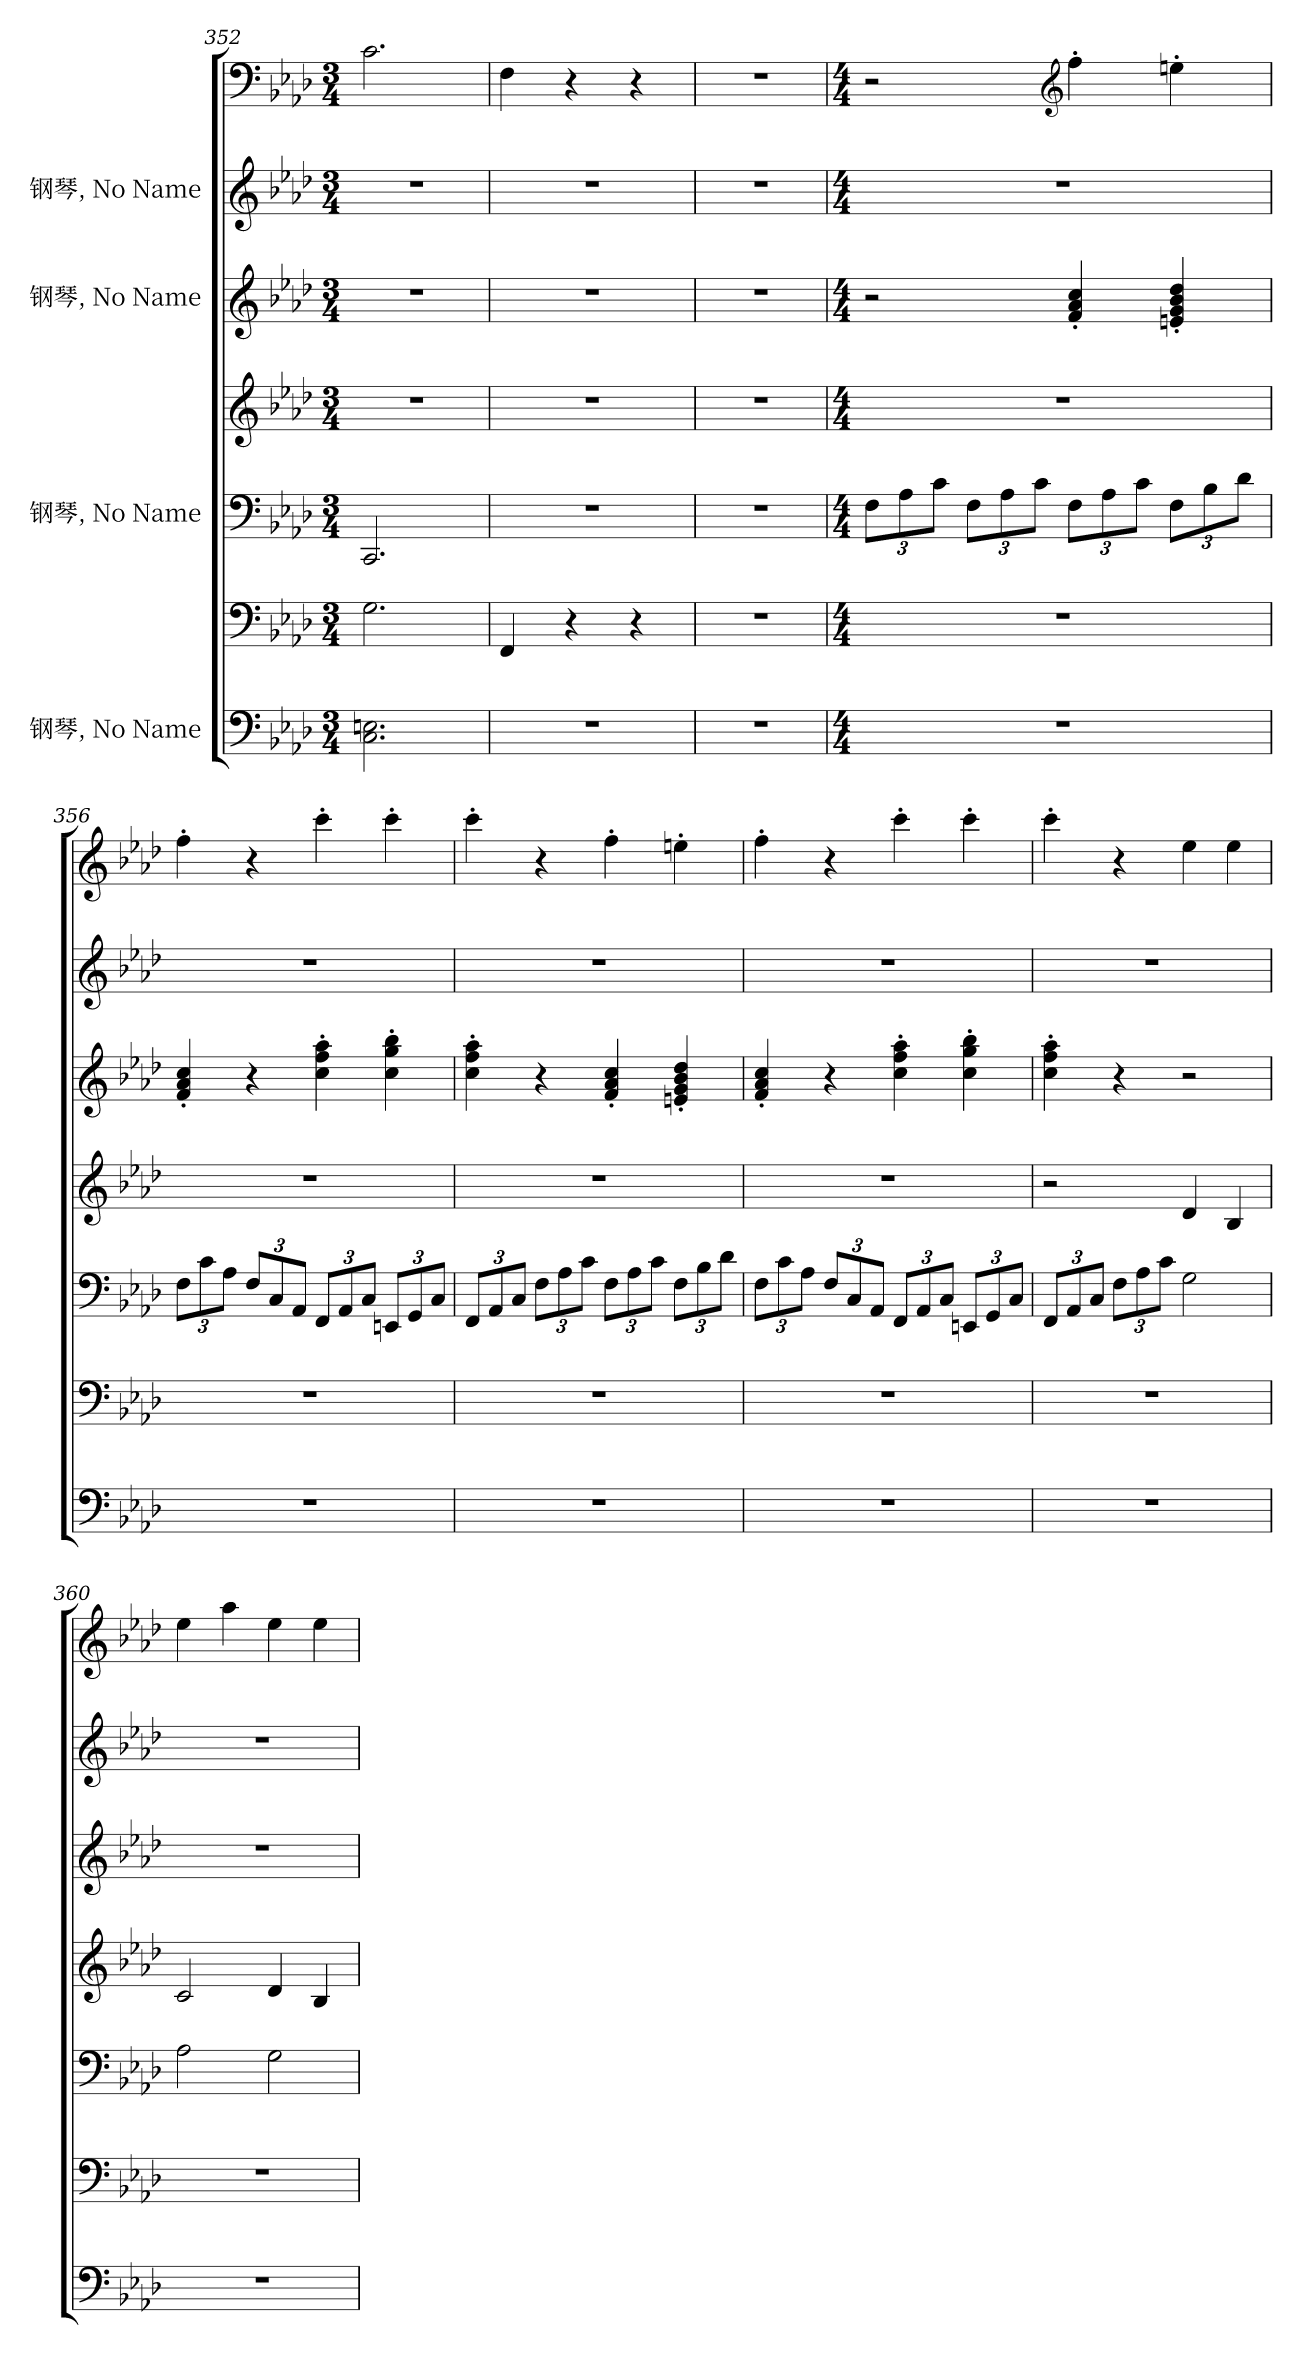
**kern	**kern	**kern	**kern	**kern	**kern	**kern
*part4	*part4	*part3	*part3	*part2	*part1	*part1
*staff7	*staff6	*staff5	*staff4	*staff3	*staff2	*staff1
*I"钢琴, No Name	*	*I"钢琴, No Name	*	*I"钢琴, No Name	*I"钢琴, No Name	*
*clefF4	*clefF4	*clefF4	*clefG2	*clefG2	*clefG2	*clefF4
*k[b-e-a-d-]	*k[b-e-a-d-]	*k[b-e-a-d-]	*k[b-e-a-d-]	*k[b-e-a-d-]	*k[b-e-a-d-]	*k[b-e-a-d-]
*M3/4	*M3/4	*M3/4	*M3/4	*M3/4	*M3/4	*M3/4
*MM145	*MM145	*MM145	*MM145	*MM145	*MM145	*MM145
=352	=352	=352	=352	=352	=352	=352
2.C\ 2.En\	2.G\	2.CC/	2.r	2.r	2.r	2.c\
=353	=353	=353	=353	=353	=353	=353
2.r	4FF/	2.r	2.r	2.r	2.r	4F\
*	*	*	*	*	*	*MM80
.	4r	.	.	.	.	4r
.	4r	.	.	.	.	4r
=354	=354	=354	=354	=354	=354	=354
2.r	2.r	2.r	2.r	2.r	2.r	2.r
=355	=355	=355	=355	=355	=355	=355
*M4/4	*M4/4	*M4/4	*M4/4	*M4/4	*M4/4	*M4/4
*	*	*Xbrackettup	*	*	*	*
*	*	*	*	*	*	*MM203
1r	1r	12F\L	1r	2r	1r	2r
.	.	12A-\	.	.	.	.
.	.	12c\J	.	.	.	.
.	.	12F\L	.	.	.	.
.	.	12A-\	.	.	.	.
.	.	12c\J	.	.	.	.
*	*	*	*	*	*	*clefG2
*	*	*	*	*	*	*MM201
.	.	12F\L	.	4f/' 4a-/' 4cc/'	.	4ff'\
.	.	12A-\	.	.	.	.
.	.	12c\J	.	.	.	.
.	.	12F\L	.	4en/' 4g/' 4b-/' 4dd-/'	.	4een'\
.	.	12B-\	.	.	.	.
.	.	12d-\J	.	.	.	.
!!LO:PB:g=z
=356	=356	=356	=356	=356	=356	=356
*	*	*	*	*	*	*MM203
1r	1r	12F\L	1r	4f/' 4a-/' 4cc/'	1r	4ff'\
.	.	12c\	.	.	.	.
.	.	12A-\J	.	.	.	.
.	.	12F/L	.	4r	.	4r
.	.	12C/	.	.	.	.
.	.	12AA-/J	.	.	.	.
*	*	*	*	*	*	*MM201
.	.	12FF/L	.	4cc\' 4ff\' 4aa-\'	.	4ccc'\
.	.	12AA-/	.	.	.	.
.	.	12C/J	.	.	.	.
.	.	12EEn/L	.	4cc\' 4gg\' 4bb-\'	.	4ccc'\
.	.	12GG/	.	.	.	.
.	.	12C/J	.	.	.	.
=357	=357	=357	=357	=357	=357	=357
*	*	*	*	*	*	*MM203
1r	1r	12FF/L	1r	4cc\' 4ff\' 4aa-\'	1r	4ccc'\
.	.	12AA-/	.	.	.	.
.	.	12C/J	.	.	.	.
.	.	12F\L	.	4r	.	4r
.	.	12A-\	.	.	.	.
.	.	12c\J	.	.	.	.
*	*	*	*	*	*	*MM201
.	.	12F\L	.	4f/' 4a-/' 4cc/'	.	4ff'\
.	.	12A-\	.	.	.	.
.	.	12c\J	.	.	.	.
.	.	12F\L	.	4en/' 4g/' 4b-/' 4dd-/'	.	4een'\
.	.	12B-\	.	.	.	.
.	.	12d-\J	.	.	.	.
=358	=358	=358	=358	=358	=358	=358
*	*	*	*	*	*	*MM203
1r	1r	12F\L	1r	4f/' 4a-/' 4cc/'	1r	4ff'\
.	.	12c\	.	.	.	.
.	.	12A-\J	.	.	.	.
.	.	12F/L	.	4r	.	4r
.	.	12C/	.	.	.	.
.	.	12AA-/J	.	.	.	.
*	*	*	*	*	*	*MM201
.	.	12FF/L	.	4cc\' 4ff\' 4aa-\'	.	4ccc'\
.	.	12AA-/	.	.	.	.
.	.	12C/J	.	.	.	.
.	.	12EEn/L	.	4cc\' 4gg\' 4bb-\'	.	4ccc'\
.	.	12GG/	.	.	.	.
.	.	12C/J	.	.	.	.
!!LO:PB:g=z
=359	=359	=359	=359	=359	=359	=359
*	*	*	*	*	*	*MM203
1r	1r	12FF/L	2r	4cc\' 4ff\' 4aa-\'	1r	4ccc'\
.	.	12AA-/	.	.	.	.
.	.	12C/J	.	.	.	.
.	.	12F\L	.	4r	.	4r
.	.	12A-\	.	.	.	.
.	.	12c\J	.	.	.	.
*	*	*	*	*	*	*MM196
.	.	2G\	4d-/	2r	.	4ee-\
.	.	.	4B-/	.	.	4ee-\
=360	=360	=360	=360	=360	=360	=360
1r	1r	2A-\	2c/	1r	1r	4ee-\
.	.	.	.	.	.	4aa-\
*	*	*	*	*	*	*MM196
.	.	2G\	4d-/	.	.	4ee-\
.	.	.	4B-/	.	.	4ee-\
=	=	=	=	=	=	=
*-	*-	*-	*-	*-	*-	*-
